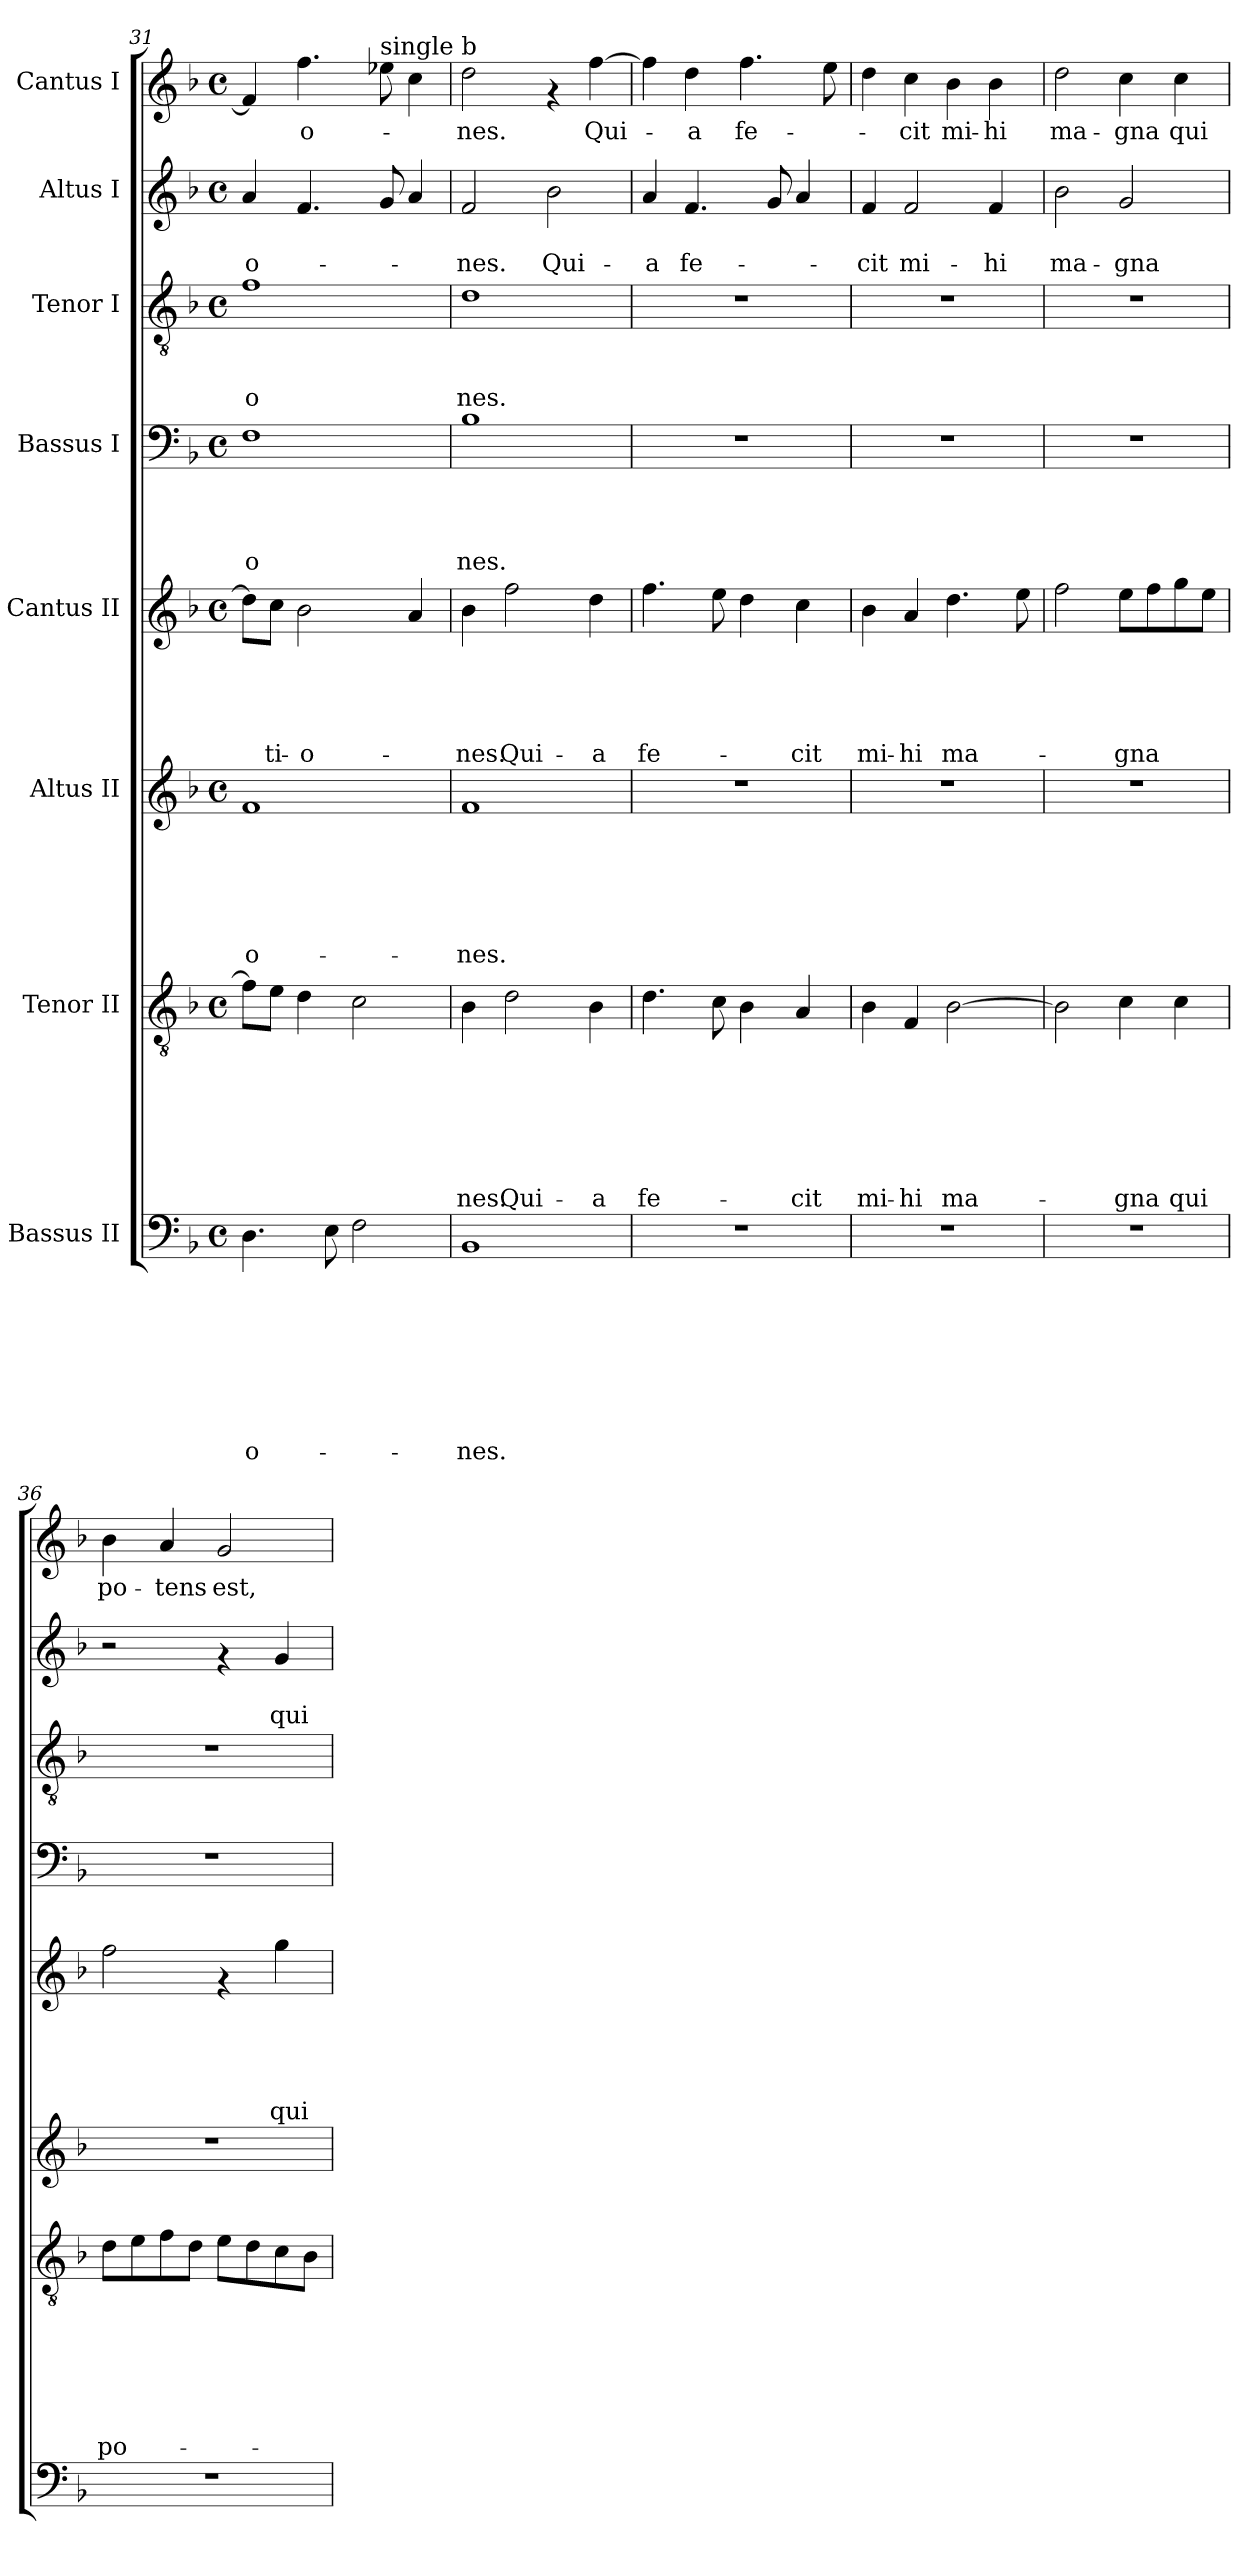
**kern	**text	**text	**text	**text	**text	**text	**text	**text	**kern	**text	**text	**text	**text	**text	**text	**text	**kern	**text	**text	**text	**text	**text	**text	**kern	**text	**text	**text	**text	**text	**kern	**text	**text	**text	**text	**kern	**text	**text	**text	**kern	**text	**text	**kern	**text
*part8	*part8	*part8	*part8	*part8	*part8	*part8	*part8	*part8	*part7	*part7	*part7	*part7	*part7	*part7	*part7	*part7	*part6	*part6	*part6	*part6	*part6	*part6	*part6	*part5	*part5	*part5	*part5	*part5	*part5	*part4	*part4	*part4	*part4	*part4	*part3	*part3	*part3	*part3	*part2	*part2	*part2	*part1	*part1
*staff8	*staff8	*staff8	*staff8	*staff8	*staff8	*staff8	*staff8	*staff8	*staff7	*staff7	*staff7	*staff7	*staff7	*staff7	*staff7	*staff7	*staff6	*staff6	*staff6	*staff6	*staff6	*staff6	*staff6	*staff5	*staff5	*staff5	*staff5	*staff5	*staff5	*staff4	*staff4	*staff4	*staff4	*staff4	*staff3	*staff3	*staff3	*staff3	*staff2	*staff2	*staff2	*staff1	*staff1
*I"Bassus II	*	*	*	*	*	*	*	*	*I"Tenor II	*	*	*	*	*	*	*	*I"Altus II	*	*	*	*	*	*	*I"Cantus II	*	*	*	*	*	*I"Bassus I	*	*	*	*	*I"Tenor I	*	*	*	*I"Altus I	*	*	*I"Cantus I	*
!!LO:PB:g=z
*clefF4	*	*	*	*	*	*	*	*	*clefGv2	*	*	*	*	*	*	*	*clefG2	*	*	*	*	*	*	*clefG2	*	*	*	*	*	*clefF4	*	*	*	*	*clefGv2	*	*	*	*clefG2	*	*	*clefG2	*
*k[b-]	*	*	*	*	*	*	*	*	*k[b-]	*	*	*	*	*	*	*	*k[b-]	*	*	*	*	*	*	*k[b-]	*	*	*	*	*	*k[b-]	*	*	*	*	*k[b-]	*	*	*	*k[b-]	*	*	*k[b-]	*
*F:	*	*	*	*	*	*	*	*	*F:	*	*	*	*	*	*	*	*F:	*	*	*	*	*	*	*F:	*	*	*	*	*	*F:	*	*	*	*	*F:	*	*	*	*F:	*	*	*F:	*
*M4/4	*	*	*	*	*	*	*	*	*M4/4	*	*	*	*	*	*	*	*M4/4	*	*	*	*	*	*	*M4/4	*	*	*	*	*	*M4/4	*	*	*	*	*M4/4	*	*	*	*M4/4	*	*	*M4/4	*
*met(c)	*	*	*	*	*	*	*	*	*met(c)	*	*	*	*	*	*	*	*met(c)	*	*	*	*	*	*	*met(c)	*	*	*	*	*	*met(c)	*	*	*	*	*met(c)	*	*	*	*met(c)	*	*	*met(c)	*
=31	=31	=31	=31	=31	=31	=31	=31	=31	=31	=31	=31	=31	=31	=31	=31	=31	=31	=31	=31	=31	=31	=31	=31	=31	=31	=31	=31	=31	=31	=31	=31	=31	=31	=31	=31	=31	=31	=31	=31	=31	=31	=31	=31
!	!	!	!	!	!	!	!	!LO:LY:b	!	!	!	!	!	!	!	!	!	!	!	!	!	!	!LO:LY:b	!	!	!	!	!	!	!	!	!	!	!LO:LY:b	!	!	!	!LO:LY:b	!	!	!LO:LY:b	!	!
4.D\	.	.	.	.	.	.	.	o-	8f\L]	.	.	.	.	.	.	.	1f	.	.	.	.	.	o-	8dd\L]	.	.	.	.	.	1F	.	.	.	-o	1f	.	.	o	4a/	.	o-	4f/]	.
!	!	!	!	!	!	!	!	!	!	!	!	!	!	!	!	!	!	!	!	!	!	!	!	!	!	!	!	!	!LO:LY:b	!	!	!	!	!	!	!	!	!	!	!	!	!	!
.	.	.	.	.	.	.	.	.	8e\J	.	.	.	.	.	.	.	.	.	.	.	.	.	.	8cc\J	.	.	.	.	ti-	.	.	.	.	.	.	.	.	.	.	.	.	.	.
!	!	!	!	!	!	!	!	!	!	!	!	!	!	!	!	!	!	!	!	!	!	!	!	!	!	!	!	!	!LO:LY:b	!	!	!	!	!	!	!	!	!	!	!	!	!	!LO:LY:b
.	.	.	.	.	.	.	.	.	4d\	.	.	.	.	.	.	.	.	.	.	.	.	.	.	2b-\	.	.	.	.	-o-	.	.	.	.	.	.	.	.	.	4.f/	.	.	4.ff\	o-
8E\	.	.	.	.	.	.	.	.	.	.	.	.	.	.	.	.	.	.	.	.	.	.	.	.	.	.	.	.	.	.	.	.	.	.	.	.	.	.	.	.	.	.	.
2F\	.	.	.	.	.	.	.	.	2c\	.	.	.	.	.	.	.	.	.	.	.	.	.	.	.	.	.	.	.	.	.	.	.	.	.	.	.	.	.	.	.	.	.	.
!	!	!	!	!	!	!	!	!	!	!	!	!	!	!	!	!	!	!	!	!	!	!	!	!	!	!	!	!	!	!	!	!	!	!	!	!	!	!	!	!	!	!LO:TX:a:t=single b	!
.	.	.	.	.	.	.	.	.	.	.	.	.	.	.	.	.	.	.	.	.	.	.	.	.	.	.	.	.	.	.	.	.	.	.	.	.	.	.	8g/	.	.	8ee-\	.
.	.	.	.	.	.	.	.	.	.	.	.	.	.	.	.	.	.	.	.	.	.	.	.	4a/	.	.	.	.	.	.	.	.	.	.	.	.	.	.	4a/	.	.	4cc\	.
=32	=32	=32	=32	=32	=32	=32	=32	=32	=32	=32	=32	=32	=32	=32	=32	=32	=32	=32	=32	=32	=32	=32	=32	=32	=32	=32	=32	=32	=32	=32	=32	=32	=32	=32	=32	=32	=32	=32	=32	=32	=32	=32	=32
!	!	!	!	!	!	!	!	!LO:LY:b	!	!	!	!	!	!	!	!LO:LY:b	!	!	!	!	!	!	!LO:LY:b	!	!	!	!	!	!LO:LY:b	!	!	!	!	!LO:LY:b	!	!	!	!LO:LY:b	!	!	!LO:LY:b	!	!LO:LY:b
1BB-	.	.	.	.	.	.	.	-nes.	4B-\	.	.	.	.	.	.	-nes.	1f	.	.	.	.	.	-nes.	4b-\	.	.	.	.	-nes.	1B-	.	.	.	nes.	1d	.	.	nes.	2f/	.	-nes.	2dd\	-nes.
!	!	!	!	!	!	!	!	!	!	!	!	!	!	!	!	!LO:LY:b	!	!	!	!	!	!	!	!	!	!	!	!	!LO:LY:b	!	!	!	!	!	!	!	!	!	!	!	!	!	!
.	.	.	.	.	.	.	.	.	2d\	.	.	.	.	.	.	Qui-	.	.	.	.	.	.	.	2ff\	.	.	.	.	Qui-	.	.	.	.	.	.	.	.	.	.	.	.	.	.
!	!	!	!	!	!	!	!	!	!	!	!	!	!	!	!	!	!	!	!	!	!	!	!	!	!	!	!	!	!	!	!	!	!	!	!	!	!	!	!	!	!LO:LY:b	!	!
.	.	.	.	.	.	.	.	.	.	.	.	.	.	.	.	.	.	.	.	.	.	.	.	.	.	.	.	.	.	.	.	.	.	.	.	.	.	.	2b-\	.	Qui-	4rf	.
!	!	!	!	!	!	!	!	!	!	!	!	!	!	!	!	!LO:LY:b	!	!	!	!	!	!	!	!	!	!	!	!	!LO:LY:b	!	!	!	!	!	!	!	!	!	!	!	!	!	!LO:LY:b
.	.	.	.	.	.	.	.	.	4B-\	.	.	.	.	.	.	-a	.	.	.	.	.	.	.	4dd\	.	.	.	.	-a	.	.	.	.	.	.	.	.	.	.	.	.	[>4ff\	Qui-
=33	=33	=33	=33	=33	=33	=33	=33	=33	=33	=33	=33	=33	=33	=33	=33	=33	=33	=33	=33	=33	=33	=33	=33	=33	=33	=33	=33	=33	=33	=33	=33	=33	=33	=33	=33	=33	=33	=33	=33	=33	=33	=33	=33
!	!	!	!	!	!	!	!	!	!	!	!	!	!	!	!	!LO:LY:b	!	!	!	!	!	!	!	!	!	!	!	!	!LO:LY:b	!	!	!	!	!	!	!	!	!	!	!	!LO:LY:b	!	!
1r	.	.	.	.	.	.	.	.	4.d\	.	.	.	.	.	.	fe-	1r	.	.	.	.	.	.	4.ff\	.	.	.	.	fe-	1r	.	.	.	.	1r	.	.	.	4a/	.	-a	4ff\]	.
!	!	!	!	!	!	!	!	!	!	!	!	!	!	!	!	!	!	!	!	!	!	!	!	!	!	!	!	!	!	!	!	!	!	!	!	!	!	!	!	!	!LO:LY:b	!	!LO:LY:b
.	.	.	.	.	.	.	.	.	.	.	.	.	.	.	.	.	.	.	.	.	.	.	.	.	.	.	.	.	.	.	.	.	.	.	.	.	.	.	4.f/	.	fe-	4dd\	-a
.	.	.	.	.	.	.	.	.	8c\	.	.	.	.	.	.	.	.	.	.	.	.	.	.	8ee\	.	.	.	.	.	.	.	.	.	.	.	.	.	.	.	.	.	.	.
!	!	!	!	!	!	!	!	!	!	!	!	!	!	!	!	!	!	!	!	!	!	!	!	!	!	!	!	!	!	!	!	!	!	!	!	!	!	!	!	!	!	!	!LO:LY:b
.	.	.	.	.	.	.	.	.	4B-\	.	.	.	.	.	.	.	.	.	.	.	.	.	.	4dd\	.	.	.	.	.	.	.	.	.	.	.	.	.	.	.	.	.	4.ff\	fe-
.	.	.	.	.	.	.	.	.	.	.	.	.	.	.	.	.	.	.	.	.	.	.	.	.	.	.	.	.	.	.	.	.	.	.	.	.	.	.	8g/	.	.	.	.
!	!	!	!	!	!	!	!	!	!	!	!	!	!	!	!	!LO:LY:b	!	!	!	!	!	!	!	!	!	!	!	!	!LO:LY:b	!	!	!	!	!	!	!	!	!	!	!	!	!	!
.	.	.	.	.	.	.	.	.	4A/	.	.	.	.	.	.	-cit	.	.	.	.	.	.	.	4cc\	.	.	.	.	-cit	.	.	.	.	.	.	.	.	.	4a/	.	.	.	.
.	.	.	.	.	.	.	.	.	.	.	.	.	.	.	.	.	.	.	.	.	.	.	.	.	.	.	.	.	.	.	.	.	.	.	.	.	.	.	.	.	.	8ee\	.
=34	=34	=34	=34	=34	=34	=34	=34	=34	=34	=34	=34	=34	=34	=34	=34	=34	=34	=34	=34	=34	=34	=34	=34	=34	=34	=34	=34	=34	=34	=34	=34	=34	=34	=34	=34	=34	=34	=34	=34	=34	=34	=34	=34
!	!	!	!	!	!	!	!	!	!	!	!	!	!	!	!	!LO:LY:b	!	!	!	!	!	!	!	!	!	!	!	!	!LO:LY:b	!	!	!	!	!	!	!	!	!	!	!	!LO:LY:b	!	!
1r	.	.	.	.	.	.	.	.	4B-\	.	.	.	.	.	.	mi-	1r	.	.	.	.	.	.	4b-\	.	.	.	.	mi-	1r	.	.	.	.	1r	.	.	.	4f/	.	-cit	4dd\	.
!	!	!	!	!	!	!	!	!	!	!	!	!	!	!	!	!LO:LY:b	!	!	!	!	!	!	!	!	!	!	!	!	!LO:LY:b	!	!	!	!	!	!	!	!	!	!	!	!LO:LY:b	!	!LO:LY:b
.	.	.	.	.	.	.	.	.	4F/	.	.	.	.	.	.	-hi	.	.	.	.	.	.	.	4a/	.	.	.	.	-hi	.	.	.	.	.	.	.	.	.	2f/	.	mi-	4cc\	-cit
!	!	!	!	!	!	!	!	!	!	!	!	!	!	!	!	!LO:LY:b	!	!	!	!	!	!	!	!	!	!	!	!	!LO:LY:b	!	!	!	!	!	!	!	!	!	!	!	!	!	!LO:LY:b
.	.	.	.	.	.	.	.	.	[>2B-\	.	.	.	.	.	.	ma-	.	.	.	.	.	.	.	4.dd\	.	.	.	.	ma-	.	.	.	.	.	.	.	.	.	.	.	.	4b-\	mi-
!	!	!	!	!	!	!	!	!	!	!	!	!	!	!	!	!	!	!	!	!	!	!	!	!	!	!	!	!	!	!	!	!	!	!	!	!	!	!	!	!	!LO:LY:b	!	!LO:LY:b
.	.	.	.	.	.	.	.	.	.	.	.	.	.	.	.	.	.	.	.	.	.	.	.	.	.	.	.	.	.	.	.	.	.	.	.	.	.	.	4f/	.	-hi	4b-\	-hi
.	.	.	.	.	.	.	.	.	.	.	.	.	.	.	.	.	.	.	.	.	.	.	.	8ee\	.	.	.	.	.	.	.	.	.	.	.	.	.	.	.	.	.	.	.
=35	=35	=35	=35	=35	=35	=35	=35	=35	=35	=35	=35	=35	=35	=35	=35	=35	=35	=35	=35	=35	=35	=35	=35	=35	=35	=35	=35	=35	=35	=35	=35	=35	=35	=35	=35	=35	=35	=35	=35	=35	=35	=35	=35
!	!	!	!	!	!	!	!	!	!	!	!	!	!	!	!	!	!	!	!	!	!	!	!	!	!	!	!	!	!	!	!	!	!	!	!	!	!	!	!	!	!LO:LY:b	!	!LO:LY:b
1r	.	.	.	.	.	.	.	.	2B-\]	.	.	.	.	.	.	.	1r	.	.	.	.	.	.	2ff\	.	.	.	.	.	1r	.	.	.	.	1r	.	.	.	2b-\	.	ma-	2dd\	ma-
!	!	!	!	!	!	!	!	!	!	!	!	!	!	!	!	!LO:LY:b	!	!	!	!	!	!	!	!	!	!	!	!	!LO:LY:b	!	!	!	!	!	!	!	!	!	!	!	!LO:LY:b	!	!LO:LY:b
.	.	.	.	.	.	.	.	.	4c\	.	.	.	.	.	.	-gna	.	.	.	.	.	.	.	8ee\L	.	.	.	.	-gna	.	.	.	.	.	.	.	.	.	2g/	.	-gna	4cc\	-gna
.	.	.	.	.	.	.	.	.	.	.	.	.	.	.	.	.	.	.	.	.	.	.	.	8ff\	.	.	.	.	.	.	.	.	.	.	.	.	.	.	.	.	.	.	.
!	!	!	!	!	!	!	!	!	!	!	!	!	!	!	!	!LO:LY:b	!	!	!	!	!	!	!	!	!	!	!	!	!	!	!	!	!	!	!	!	!	!	!	!	!	!	!LO:LY:b
.	.	.	.	.	.	.	.	.	4c\	.	.	.	.	.	.	qui	.	.	.	.	.	.	.	8gg\	.	.	.	.	.	.	.	.	.	.	.	.	.	.	.	.	.	4cc\	qui
.	.	.	.	.	.	.	.	.	.	.	.	.	.	.	.	.	.	.	.	.	.	.	.	8ee\J	.	.	.	.	.	.	.	.	.	.	.	.	.	.	.	.	.	.	.
=36	=36	=36	=36	=36	=36	=36	=36	=36	=36	=36	=36	=36	=36	=36	=36	=36	=36	=36	=36	=36	=36	=36	=36	=36	=36	=36	=36	=36	=36	=36	=36	=36	=36	=36	=36	=36	=36	=36	=36	=36	=36	=36	=36
!	!	!	!	!	!	!	!	!	!	!	!	!	!	!	!	!LO:LY:b	!	!	!	!	!	!	!	!	!	!	!	!	!	!	!	!	!	!	!	!	!	!	!	!	!	!	!LO:LY:b
1r	.	.	.	.	.	.	.	.	8d\L	.	.	.	.	.	.	po-	1r	.	.	.	.	.	.	2ff\	.	.	.	.	.	1r	.	.	.	.	1r	.	.	.	2r	.	.	4b-\	po-
.	.	.	.	.	.	.	.	.	8e\	.	.	.	.	.	.	.	.	.	.	.	.	.	.	.	.	.	.	.	.	.	.	.	.	.	.	.	.	.	.	.	.	.	.
!	!	!	!	!	!	!	!	!	!	!	!	!	!	!	!	!	!	!	!	!	!	!	!	!	!	!	!	!	!	!	!	!	!	!	!	!	!	!	!	!	!	!	!LO:LY:b
.	.	.	.	.	.	.	.	.	8f\	.	.	.	.	.	.	.	.	.	.	.	.	.	.	.	.	.	.	.	.	.	.	.	.	.	.	.	.	.	.	.	.	4a/	-tens
.	.	.	.	.	.	.	.	.	8d\J	.	.	.	.	.	.	.	.	.	.	.	.	.	.	.	.	.	.	.	.	.	.	.	.	.	.	.	.	.	.	.	.	.	.
!	!	!	!	!	!	!	!	!	!	!	!	!	!	!	!	!	!	!	!	!	!	!	!	!	!	!	!	!	!	!	!	!	!	!	!	!	!	!	!	!	!	!	!LO:LY:b
.	.	.	.	.	.	.	.	.	8e\L	.	.	.	.	.	.	.	.	.	.	.	.	.	.	4rf	.	.	.	.	.	.	.	.	.	.	.	.	.	.	4rf	.	.	2g/	est,
.	.	.	.	.	.	.	.	.	8d\	.	.	.	.	.	.	.	.	.	.	.	.	.	.	.	.	.	.	.	.	.	.	.	.	.	.	.	.	.	.	.	.	.	.
!	!	!	!	!	!	!	!	!	!	!	!	!	!	!	!	!	!	!	!	!	!	!	!	!	!	!	!	!	!LO:LY:b	!	!	!	!	!	!	!	!	!	!	!	!LO:LY:b	!	!
.	.	.	.	.	.	.	.	.	8c\	.	.	.	.	.	.	.	.	.	.	.	.	.	.	4gg\	.	.	.	.	qui	.	.	.	.	.	.	.	.	.	4g/	.	qui	.	.
.	.	.	.	.	.	.	.	.	8B-\J	.	.	.	.	.	.	.	.	.	.	.	.	.	.	.	.	.	.	.	.	.	.	.	.	.	.	.	.	.	.	.	.	.	.
=	=	=	=	=	=	=	=	=	=	=	=	=	=	=	=	=	=	=	=	=	=	=	=	=	=	=	=	=	=	=	=	=	=	=	=	=	=	=	=	=	=	=	=
*-	*-	*-	*-	*-	*-	*-	*-	*-	*-	*-	*-	*-	*-	*-	*-	*-	*-	*-	*-	*-	*-	*-	*-	*-	*-	*-	*-	*-	*-	*-	*-	*-	*-	*-	*-	*-	*-	*-	*-	*-	*-	*-	*-
